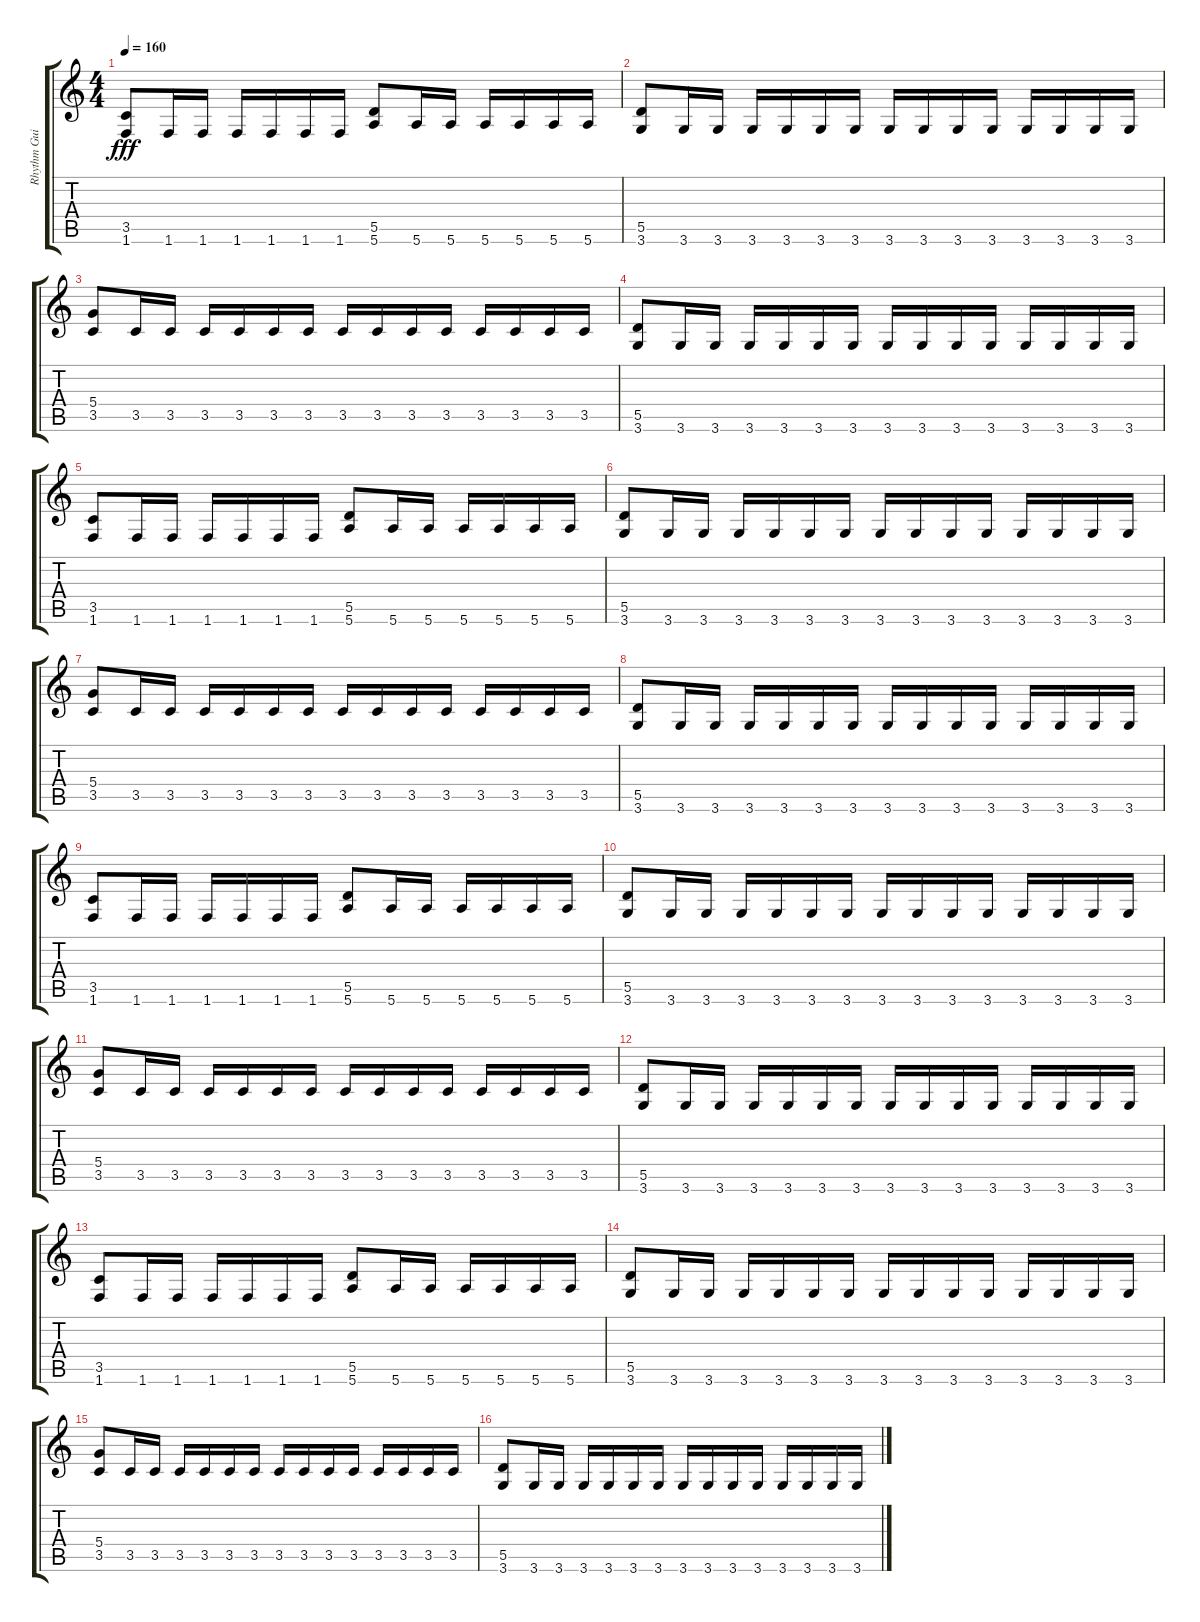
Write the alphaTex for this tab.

\track ("Rhythm Guitar" "Rhythm Gui") {instrument overdrivenguitar}
\staff {score tabs}
\tuning (E4 B3 G3 D3 A2 E2) {hide}
\ts (4 4)
\tempo 160
\clef g2
\ks c
(3.5 1.6).8{dy fff} 1.6.16 1.6.16 1.6.16 1.6.16 1.6.16 1.6.16 (5.5 5.6).8 5.6.16 5.6.16 5.6.16 5.6.16 5.6.16 5.6.16 |
(5.5 3.6).8 3.6.16 3.6.16 3.6.16 3.6.16 3.6.16 3.6.16 3.6.16 3.6.16 3.6.16 3.6.16 3.6.16 3.6.16 3.6.16 3.6.16 |
(5.4 3.5).8 3.5.16 3.5.16 3.5.16 3.5.16 3.5.16 3.5.16 3.5.16 3.5.16 3.5.16 3.5.16 3.5.16 3.5.16 3.5.16 3.5.16 |
(5.5 3.6).8 3.6.16 3.6.16 3.6.16 3.6.16 3.6.16 3.6.16 3.6.16 3.6.16 3.6.16 3.6.16 3.6.16 3.6.16 3.6.16 3.6.16 |
(3.5 1.6).8 1.6.16 1.6.16 1.6.16 1.6.16 1.6.16 1.6.16 (5.5 5.6).8 5.6.16 5.6.16 5.6.16 5.6.16 5.6.16 5.6.16 |
(5.5 3.6).8 3.6.16 3.6.16 3.6.16 3.6.16 3.6.16 3.6.16 3.6.16 3.6.16 3.6.16 3.6.16 3.6.16 3.6.16 3.6.16 3.6.16 |
(5.4 3.5).8 3.5.16 3.5.16 3.5.16 3.5.16 3.5.16 3.5.16 3.5.16 3.5.16 3.5.16 3.5.16 3.5.16 3.5.16 3.5.16 3.5.16 |
(5.5 3.6).8 3.6.16 3.6.16 3.6.16 3.6.16 3.6.16 3.6.16 3.6.16 3.6.16 3.6.16 3.6.16 3.6.16 3.6.16 3.6.16 3.6.16 |
(3.5 1.6).8 1.6.16 1.6.16 1.6.16 1.6.16 1.6.16 1.6.16 (5.5 5.6).8 5.6.16 5.6.16 5.6.16 5.6.16 5.6.16 5.6.16 |
(5.5 3.6).8 3.6.16 3.6.16 3.6.16 3.6.16 3.6.16 3.6.16 3.6.16 3.6.16 3.6.16 3.6.16 3.6.16 3.6.16 3.6.16 3.6.16 |
(5.4 3.5).8 3.5.16 3.5.16 3.5.16 3.5.16 3.5.16 3.5.16 3.5.16 3.5.16 3.5.16 3.5.16 3.5.16 3.5.16 3.5.16 3.5.16 |
(5.5 3.6).8 3.6.16 3.6.16 3.6.16 3.6.16 3.6.16 3.6.16 3.6.16 3.6.16 3.6.16 3.6.16 3.6.16 3.6.16 3.6.16 3.6.16 |
(3.5 1.6).8 1.6.16 1.6.16 1.6.16 1.6.16 1.6.16 1.6.16 (5.5 5.6).8 5.6.16 5.6.16 5.6.16 5.6.16 5.6.16 5.6.16 |
(5.5 3.6).8 3.6.16 3.6.16 3.6.16 3.6.16 3.6.16 3.6.16 3.6.16 3.6.16 3.6.16 3.6.16 3.6.16 3.6.16 3.6.16 3.6.16 |
(5.4 3.5).8 3.5.16 3.5.16 3.5.16 3.5.16 3.5.16 3.5.16 3.5.16 3.5.16 3.5.16 3.5.16 3.5.16 3.5.16 3.5.16 3.5.16 |
(5.5 3.6).8 3.6.16 3.6.16 3.6.16 3.6.16 3.6.16 3.6.16 3.6.16 3.6.16 3.6.16 3.6.16 3.6.16 3.6.16 3.6.16 3.6.16
